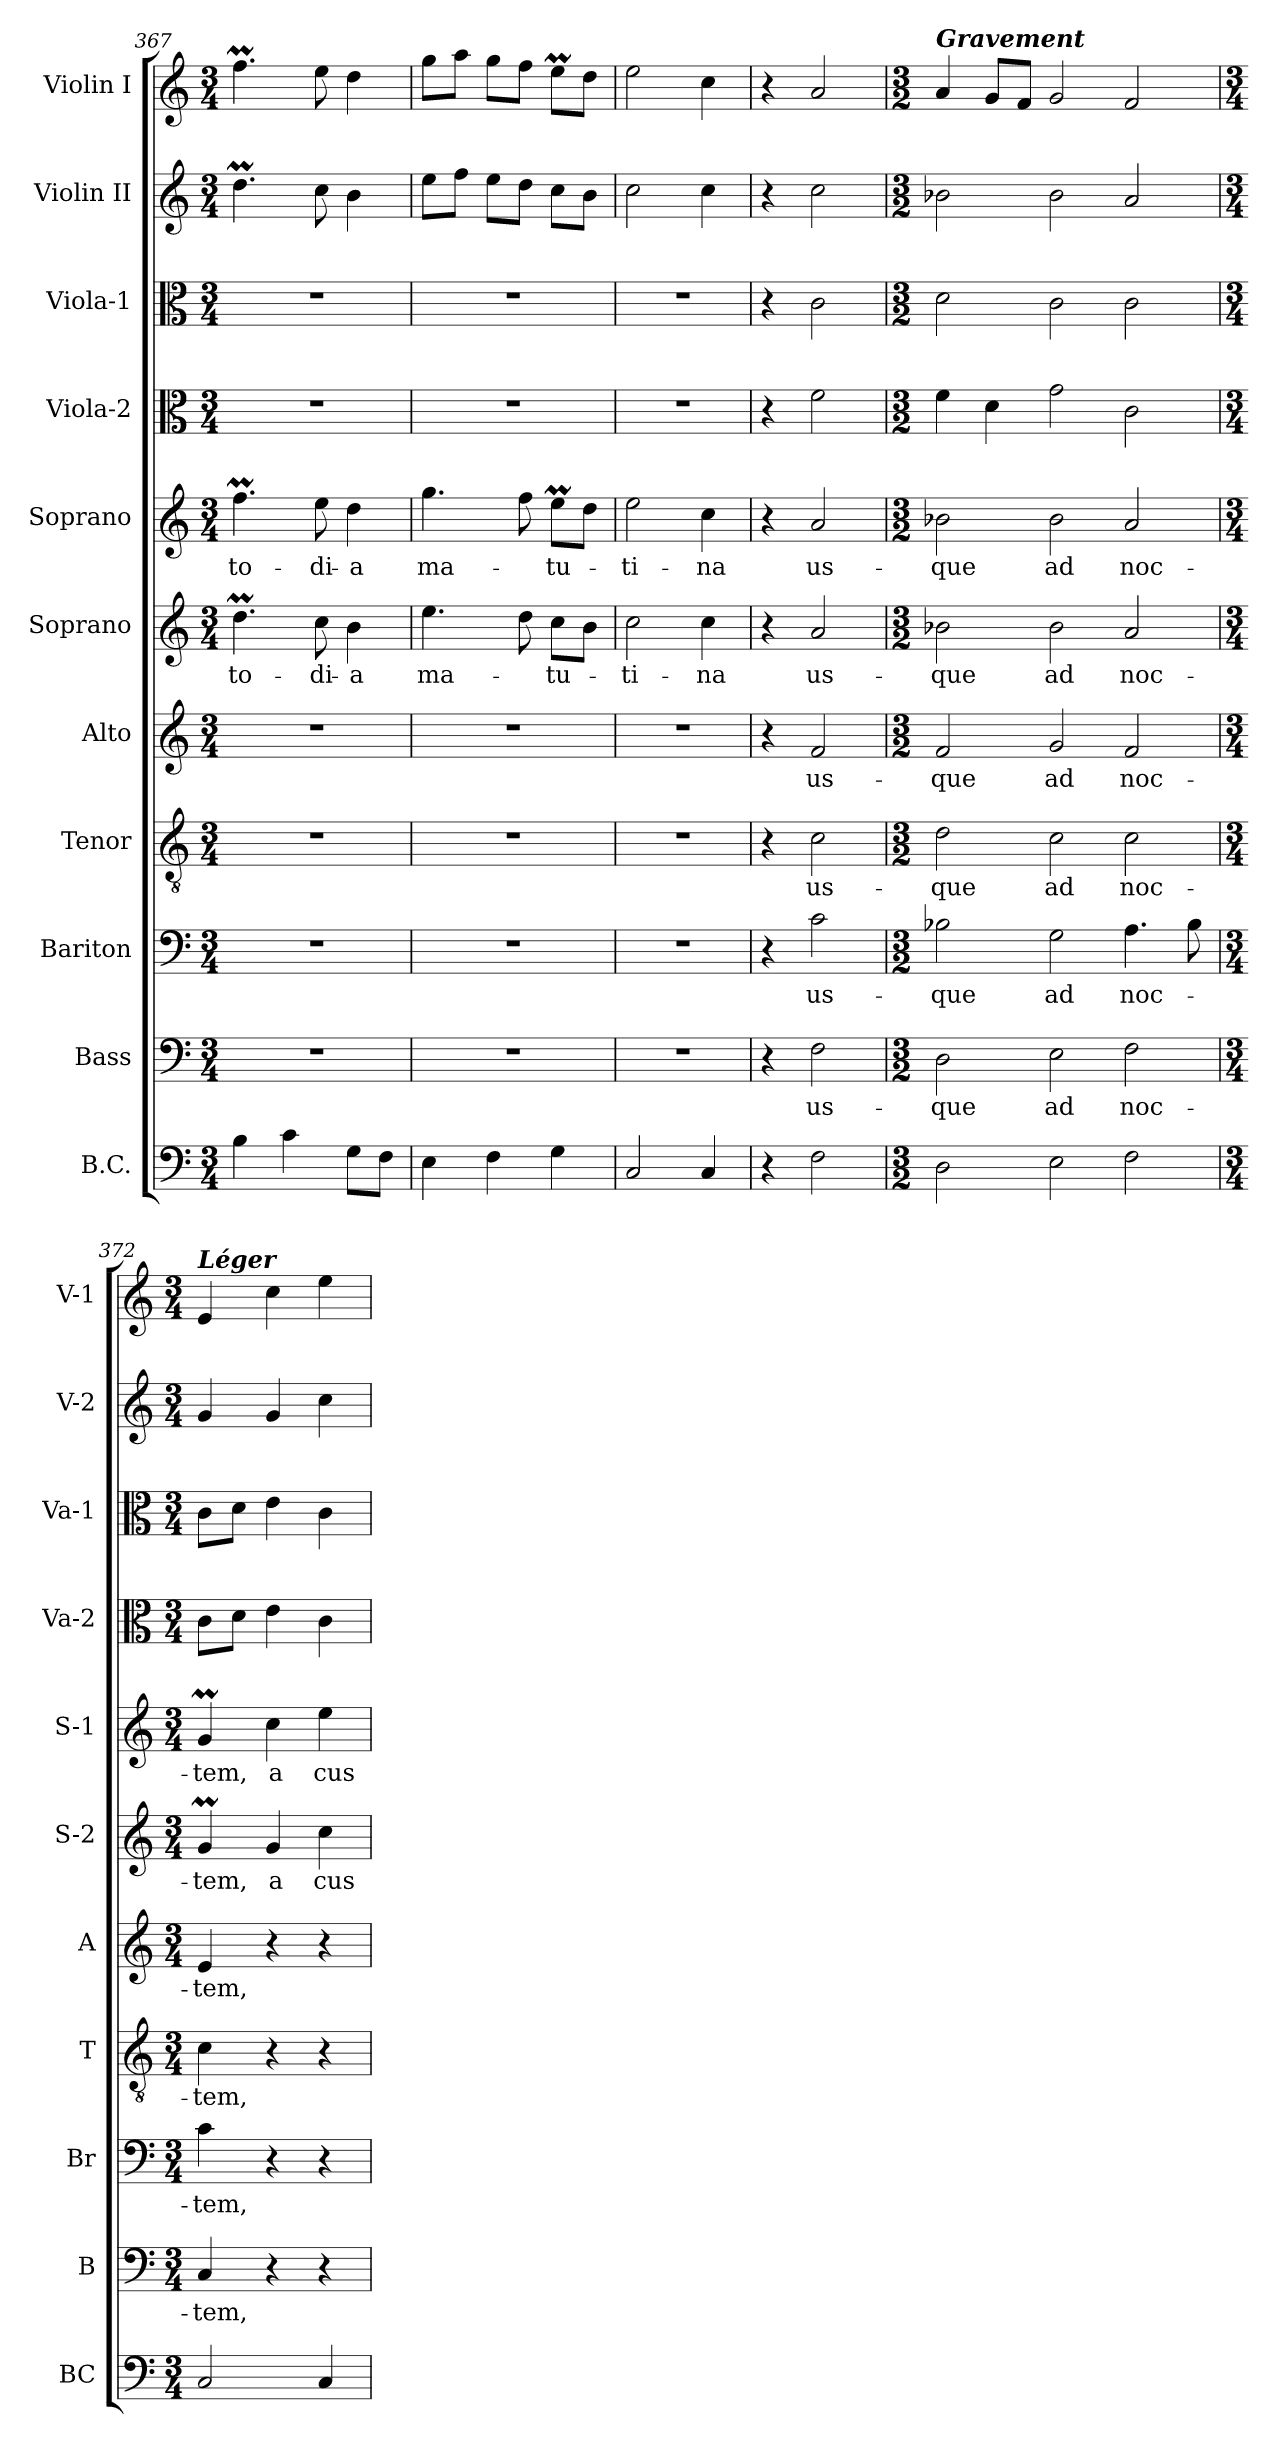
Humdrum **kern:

**kern	**kern	**text	**kern	**text	**kern	**text	**kern	**text	**kern	**text	**kern	**text	**kern	**kern	**kern	**kern
*part11	*part10	*part10	*part9	*part9	*part8	*part8	*part7	*part7	*part6	*part6	*part5	*part5	*part4	*part3	*part2	*part1
*staff11	*staff10	*staff10	*staff9	*staff9	*staff8	*staff8	*staff7	*staff7	*staff6	*staff6	*staff5	*staff5	*staff4	*staff3	*staff2	*staff1
*I"B.C.	*I"Bass	*	*I"Bariton	*	*I"Tenor	*	*I"Alto	*	*I"Soprano	*	*I"Soprano	*	*I"Viola-2	*I"Viola-1	*I"Violin II	*I"Violin I
*I'BC	*I'B	*	*I'Br	*	*I'T	*	*I'A	*	*I'S-2	*	*I'S-1	*	*I'Va-2	*I'Va-1	*I'V-2	*I'V-1
*clefF4	*clefF4	*	*clefF4	*	*clefGv2	*	*clefG2	*	*clefG2	*	*clefG2	*	*clefC3	*clefC3	*clefG2	*clefG2
*k[]	*k[]	*	*k[]	*	*k[]	*	*k[]	*	*k[]	*	*k[]	*	*k[]	*k[]	*k[]	*k[]
*C:	*C:	*	*C:	*	*C:	*	*C:	*	*C:	*	*C:	*	*C:	*C:	*C:	*C:
*M3/4	*M3/4	*	*M3/4	*	*M3/4	*	*M3/4	*	*M3/4	*	*M3/4	*	*M3/4	*M3/4	*M3/4	*M3/4
=367	=367	=367	=367	=367	=367	=367	=367	=367	=367	=367	=367	=367	=367	=367	=367	=367
!	!	!	!	!	!	!	!	!	!	!LO:LY:b	!	!LO:LY:b	!	!	!	!
4B\	2.r	.	2.r	.	2.r	.	2.r	.	4.ddM\	-to-	4.ffM\	-to-	2.r	2.r	4.ddM\	4.ffM\
4c\	.	.	.	.	.	.	.	.	.	.	.	.	.	.	.	.
!	!	!	!	!	!	!	!	!	!	!LO:LY:b	!	!LO:LY:b	!	!	!	!
.	.	.	.	.	.	.	.	.	8cc\	-di-	8ee\	-di-	.	.	8cc\	8ee\
!	!	!	!	!	!	!	!	!	!	!LO:LY:b	!	!LO:LY:b	!	!	!	!
8G\L	.	.	.	.	.	.	.	.	4b\	-a	4dd\	-a	.	.	4b\	4dd\
8F\J	.	.	.	.	.	.	.	.	.	.	.	.	.	.	.	.
=368	=368	=368	=368	=368	=368	=368	=368	=368	=368	=368	=368	=368	=368	=368	=368	=368
!	!	!	!	!	!	!	!	!	!	!LO:LY:b	!	!LO:LY:b	!	!	!	!
4E\	2.r	.	2.r	.	2.r	.	2.r	.	4.ee\	ma-	4.gg\	ma-	2.r	2.r	8ee\L	8gg\L
.	.	.	.	.	.	.	.	.	.	.	.	.	.	.	8ff\J	8aa\J
4F\	.	.	.	.	.	.	.	.	.	.	.	.	.	.	8ee\L	8gg\L
.	.	.	.	.	.	.	.	.	8dd\	.	8ff\	.	.	.	8dd\J	8ff\J
!	!	!	!	!	!	!	!	!	!	!LO:LY:b	!	!LO:LY:b	!	!	!	!
4G\	.	.	.	.	.	.	.	.	8cc\L	-tu-	8eem\L	-tu-	.	.	8cc\L	8eem\L
.	.	.	.	.	.	.	.	.	8b\J	.	8dd\J	.	.	.	8b\J	8dd\J
=369	=369	=369	=369	=369	=369	=369	=369	=369	=369	=369	=369	=369	=369	=369	=369	=369
!	!	!	!	!	!	!	!	!	!	!LO:LY:b	!	!LO:LY:b	!	!	!	!
2C/	2.r	.	2.r	.	2.r	.	2.r	.	2cc\	-ti-	2ee\	-ti-	2.r	2.r	2cc\	2ee\
!	!	!	!	!	!	!	!	!	!	!LO:LY:b	!	!LO:LY:b	!	!	!	!
4C/	.	.	.	.	.	.	.	.	4cc\	-na	4cc\	-na	.	.	4cc\	4cc\
=370	=370	=370	=370	=370	=370	=370	=370	=370	=370	=370	=370	=370	=370	=370	=370	=370
4r	4r	.	4r	.	4r	.	4r	.	4r	.	4r	.	4r	4r	4r	4r
!	!	!LO:LY:b	!	!LO:LY:b	!	!LO:LY:b	!	!LO:LY:b	!	!LO:LY:b	!	!LO:LY:b	!	!	!	!
2F\	2F\	us-	2c\	us-	2c\	us-	2f/	us-	2a/	us-	2a/	us-	2f\	2c\	2cc\	2a/
!!LO:PB:g=z
=371	=371	=371	=371	=371	=371	=371	=371	=371	=371	=371	=371	=371	=371	=371	=371	=371
*M3/2	*M3/2	*	*M3/2	*	*M3/2	*	*M3/2	*	*M3/2	*	*M3/2	*	*M3/2	*M3/2	*M3/2	*M3/2
!	!	!	!	!	!	!	!	!	!	!	!	!	!	!	!	!LO:TX:a:Bi:t=Gravement
!	!	!LO:LY:b	!	!LO:LY:b	!	!LO:LY:b	!	!LO:LY:b	!	!LO:LY:b	!	!LO:LY:b	!	!	!	!
2D\	2D\	-que	2B-X\	-que	2d\	-que	2f/	-que	2b-X\	-que	2b-X\	-que	4f\	2d\	2b-X\	4a/
.	.	.	.	.	.	.	.	.	.	.	.	.	4d\	.	.	8g/L
.	.	.	.	.	.	.	.	.	.	.	.	.	.	.	.	8f/J
!	!	!LO:LY:b	!	!LO:LY:b	!	!LO:LY:b	!	!LO:LY:b	!	!LO:LY:b	!	!LO:LY:b	!	!	!	!
2E\	2E\	ad	2G\	ad	2c\	ad	2g/	ad	2b-\	ad	2b-\	ad	2g\	2c\	2b-\	2g/
!	!	!LO:LY:b	!	!LO:LY:b	!	!LO:LY:b	!	!LO:LY:b	!	!LO:LY:b	!	!LO:LY:b	!	!	!	!
2F\	2F\	noc-	4.A\	noc-	2c\	noc-	2f/	noc-	2a/	noc-	2a/	noc-	2c\	2c\	2a/	2f/
.	.	.	8B-\	.	.	.	.	.	.	.	.	.	.	.	.	.
=372	=372	=372	=372	=372	=372	=372	=372	=372	=372	=372	=372	=372	=372	=372	=372	=372
*M3/4	*M3/4	*	*M3/4	*	*M3/4	*	*M3/4	*	*M3/4	*	*M3/4	*	*M3/4	*M3/4	*M3/4	*M3/4
!	!	!	!	!	!	!	!	!	!	!	!	!	!	!	!	!LO:TX:a:Bi:t=Léger
!	!	!LO:LY:b	!	!LO:LY:b	!	!LO:LY:b	!	!LO:LY:b	!	!LO:LY:b	!	!LO:LY:b	!	!	!	!
2C/	4C/	-tem,	4c\	-tem,	4c\	-tem,	4e/	-tem,	4gM/	-tem,	4gM/	-tem,	8c\L	8c\L	4g/	4e/
.	.	.	.	.	.	.	.	.	.	.	.	.	8d\J	8d\J	.	.
!	!	!	!	!	!	!	!	!	!	!LO:LY:b	!	!LO:LY:b	!	!	!	!
.	4r	.	4r	.	4r	.	4r	.	4g/	a	4cc\	a	4e\	4e\	4g/	4cc\
!	!	!	!	!	!	!	!	!	!	!LO:LY:b	!	!LO:LY:b	!	!	!	!
4C/	4r	.	4r	.	4r	.	4r	.	4cc\	cus-	4ee\	cus-	4c\	4c\	4cc\	4ee\
=	=	=	=	=	=	=	=	=	=	=	=	=	=	=	=	=
*-	*-	*-	*-	*-	*-	*-	*-	*-	*-	*-	*-	*-	*-	*-	*-	*-
